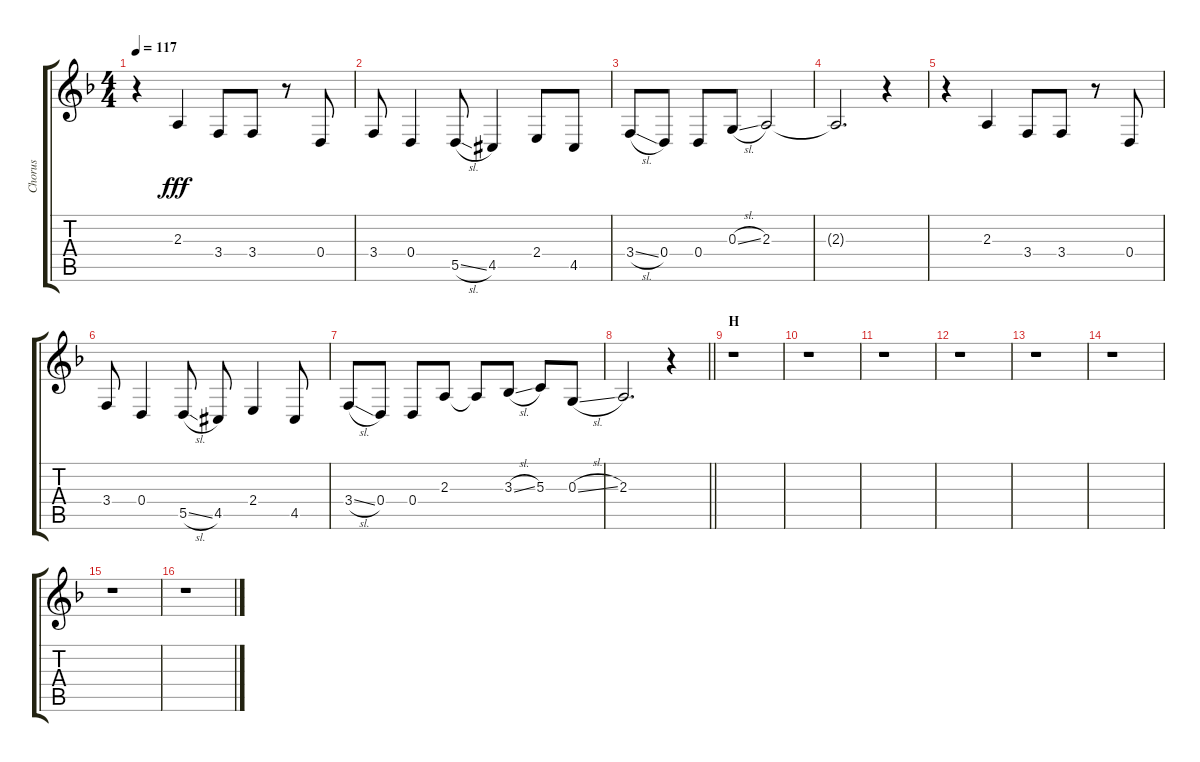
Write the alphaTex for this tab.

\track ("Chorus" "Chorus") {instrument voiceoohs}
\staff {score tabs}
\tuning (E4 B3 G3 D3 A2 E2) {hide}
\ts (4 4)
\tempo 117
\clef g2
\ks f
r.4{dy fff} 2.3.4 3.4.8 3.4.8 r.8 0.4.8 |
3.4.8 0.4.4 5.5{sl}.8 4.5{acc #}.4 2.4.8 4.5{acc #}.8 |
3.4{sl}.8 0.4.8 0.4.8 0.3{sl}.8 2.3.2 |
2.3{t}.2{d} r.4 |
r.4 2.3.4 3.4.8 3.4.8 r.8 0.4.8 |
3.4.8 0.4.4 5.5{sl}.8 4.5{acc #}.8 2.4.4 4.5{acc #}.8 |
3.4{sl}.8 0.4.8 0.4.8 2.3.8 2.3{t}.8 3.3{sl}.8 5.3.8 0.3{sl}.8 |
\barLineRight lightlight
2.3.2{d} r.4 |
\section ("" "H")
r.1 |
r.1 |
r.1 |
r.1 |
r.1 |
r.1 |
r.1 |
r.1
